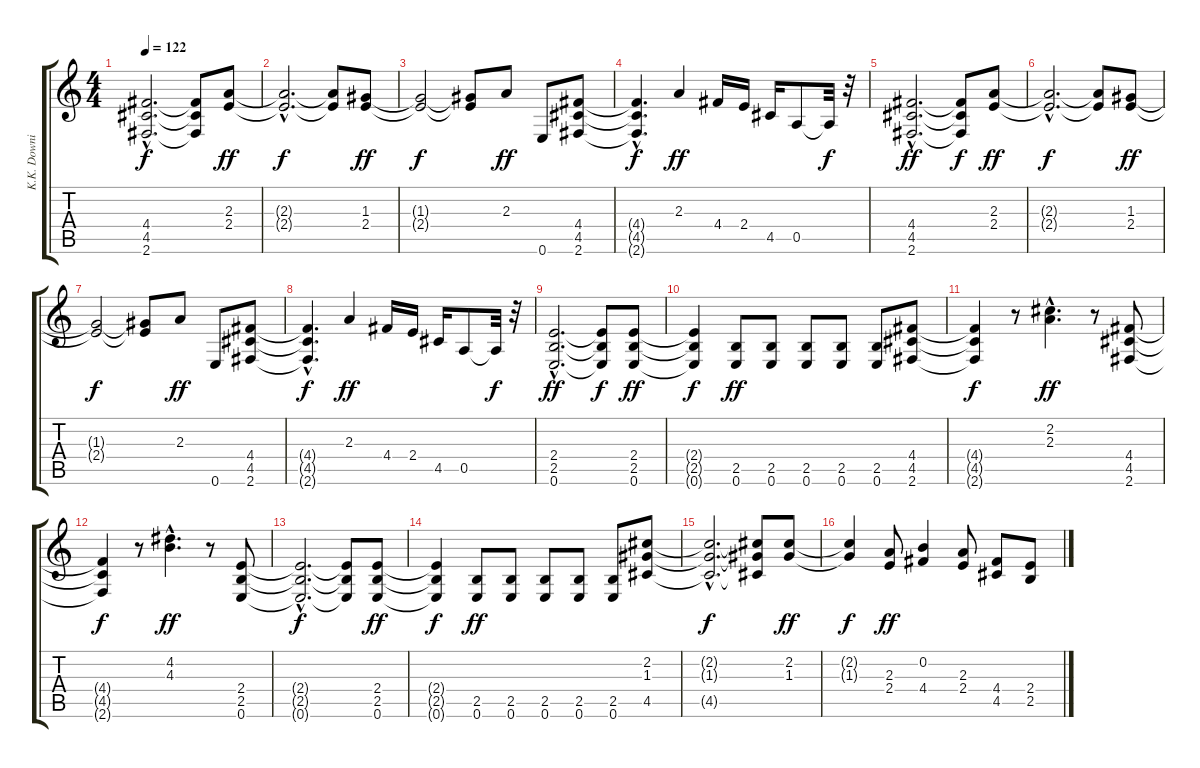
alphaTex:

\track ("K.K. Downing" "K.K. Downi") {instrument distortionguitar}
\staff {score tabs}
\tuning (E4 B3 G3 D3 A2 E2) {hide}
\ts (4 4)
\tempo 122
\clef g2
\ks c
(4.4{hac t} 4.5{hac t} 2.6{hac t}).2{d dy f} (4.4{t} 4.5{t} 2.6{t}).8 (2.3 2.4).8{dy ff} |
(2.3{hac t} 2.4{hac t}).2{d dy f} (2.3{t} 2.4{t}).8 (1.3 2.4).8{dy ff} |
(1.3{t} 2.4{t}).2{dy f} (1.3{t} 2.4{t}).8 2.3.8{dy ff} 0.6.8 (4.4 4.5 2.6).8 |
(4.4{hac t} 4.5{hac t} 2.6{hac t}).4{d dy f} 2.3.4{dy ff} 4.4.16 2.4.16 4.5.16 0.5.8 0.5{t}.32{dy f} r.32 |
(4.4{hac} 4.5{hac} 2.6{hac}).2{d dy ff} (4.4{t} 4.5{t} 2.6{t}).8{dy f} (2.3 2.4).8{dy ff} |
(2.3{hac t} 2.4{hac t}).2{d dy f} (2.3{t} 2.4{t}).8 (1.3 2.4).8{dy ff} |
(1.3{t} 2.4{t}).2{dy f} (1.3{t} 2.4{t}).8 2.3.8{dy ff} 0.6.8 (4.4 4.5 2.6).8 |
(4.4{hac t} 4.5{hac t} 2.6{hac t}).4{d dy f} 2.3.4{dy ff} 4.4.16 2.4.16 4.5.16 0.5.8 0.5{t}.32{dy f} r.32 |
(2.4{hac} 2.5{hac} 0.6{hac}).2{d dy ff} (2.4{t} 2.5{t} 0.6{t}).8{dy f} (2.4 2.5 0.6).8{dy ff} |
(2.4{t} 2.5{t} 0.6{t}).4{dy f} (2.5 0.6).8{dy ff} (2.5 0.6).8 (2.5 0.6).8 (2.5 0.6).8 (2.5 0.6).8 (4.4 4.5 2.6).8 |
(4.4{t} 4.5{t} 2.6{t}).4{dy f} r.8 (2.2{hac} 2.3{hac}).4{d dy ff} r.8 (4.4 4.5 2.6).8 |
(4.4{t} 4.5{t} 2.6{t}).4{dy f} r.8 (4.2{hac} 4.3{hac}).4{d dy ff} r.8 (2.4 2.5 0.6).8 |
(2.4{hac t} 2.5{hac t} 0.6{hac t}).2{d dy f} (2.4{t} 2.5{t} 0.6{t}).8 (2.4 2.5 0.6).8{dy ff} |
(2.4{t} 2.5{t} 0.6{t}).4{dy f} (2.5 0.6).8{dy ff} (2.5 0.6).8 (2.5 0.6).8 (2.5 0.6).8 (2.5 0.6).8 (2.2 1.3 4.5).8 |
(2.2{hac t} 1.3{hac t} 4.5{hac t}).2{d dy f} (2.2{t} 1.3{t} 4.5{t}).8 (2.2 1.3).8{dy ff} |
(2.2{t} 1.3{t}).4{dy f} (2.3 2.4).8{dy ff} (0.2 4.4).4 (2.3 2.4).8 (4.4 4.5).8 (2.4 2.5).8
